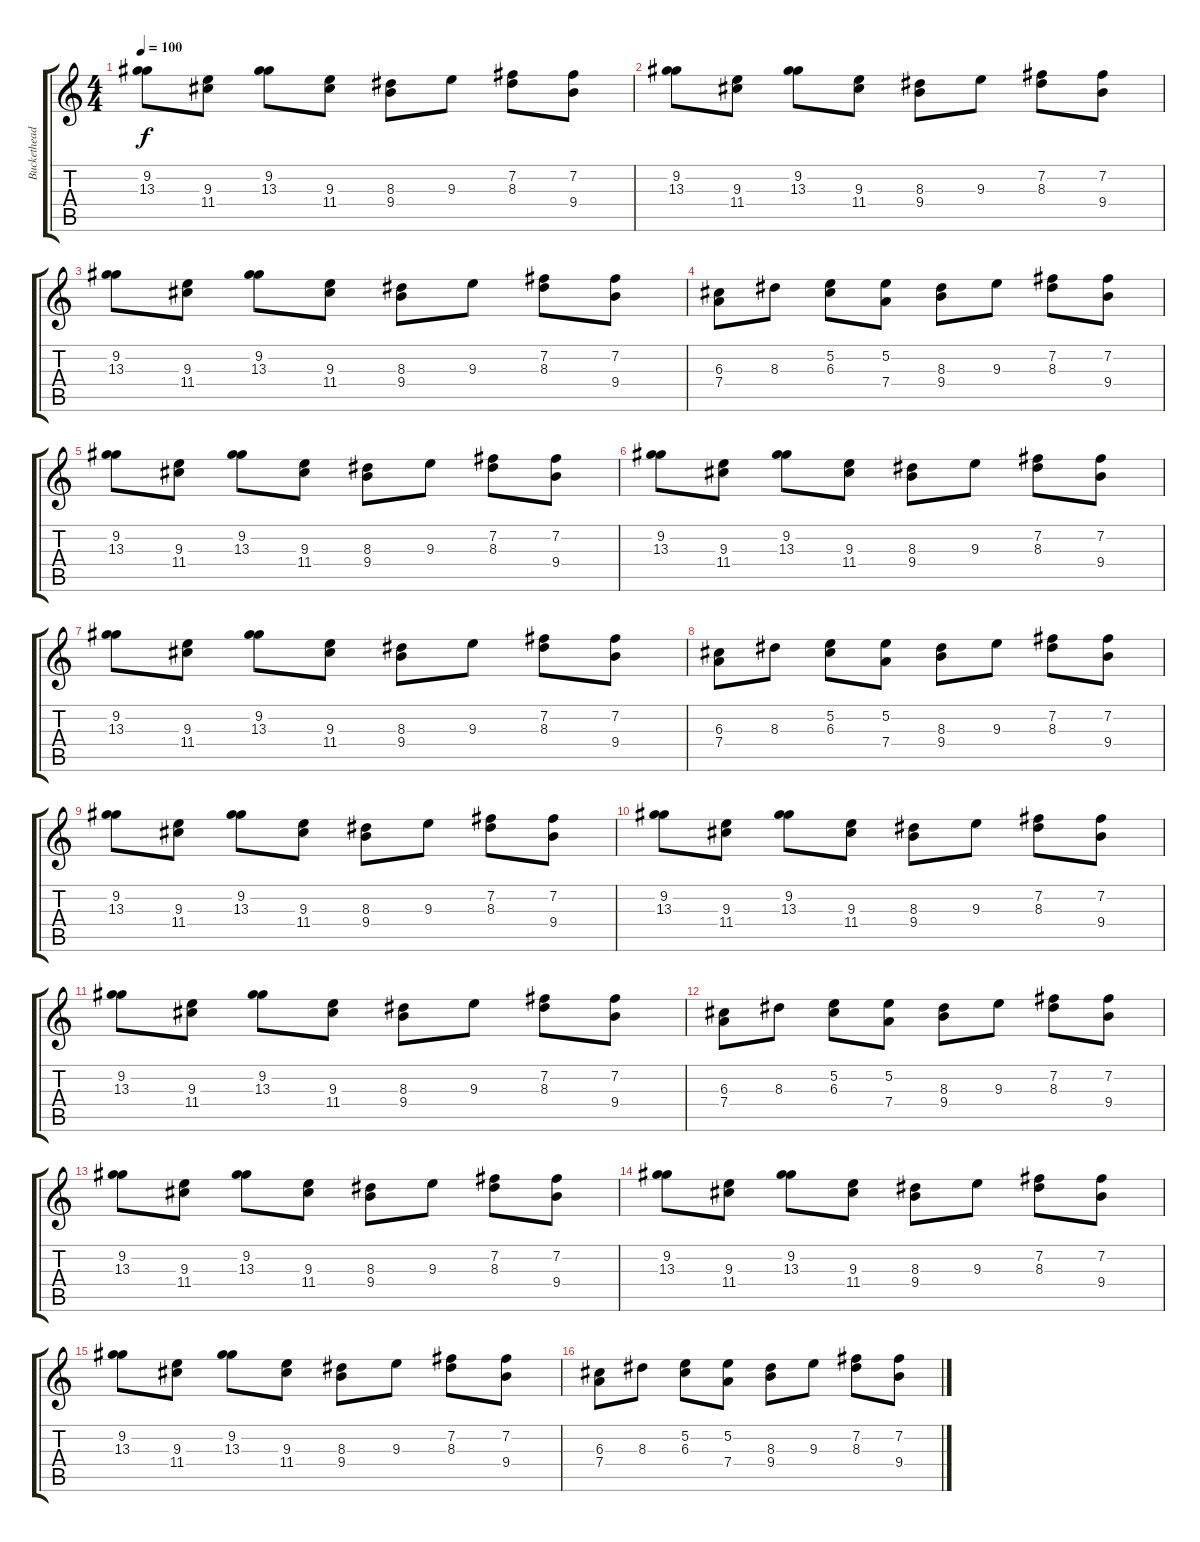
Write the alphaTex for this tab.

\track ("Buckethead Distortion" "Buckethead") {instrument distortionguitar}
\staff {score tabs}
\tuning (E4 B3 G3 D3 A2 E2) {hide}
\ts (4 4)
\tempo 100
\clef g2
\ks c
(9.2 13.3).8{dy f} (9.3 11.4).8 (9.2 13.3).8 (9.3 11.4).8 (8.3 9.4).8 9.3.8 (7.2 8.3).8 (7.2 9.4).8 |
(9.2 13.3).8 (9.3 11.4).8 (9.2 13.3).8 (9.3 11.4).8 (8.3 9.4).8 9.3.8 (7.2 8.3).8 (7.2 9.4).8 |
(9.2 13.3).8 (9.3 11.4).8 (9.2 13.3).8 (9.3 11.4).8 (8.3 9.4).8 9.3.8 (7.2 8.3).8 (7.2 9.4).8 |
(6.3 7.4).8 8.3.8 (5.2 6.3).8 (5.2 7.4).8 (8.3 9.4).8 9.3.8 (7.2 8.3).8 (7.2 9.4).8 |
(9.2 13.3).8 (9.3 11.4).8 (9.2 13.3).8 (9.3 11.4).8 (8.3 9.4).8 9.3.8 (7.2 8.3).8 (7.2 9.4).8 |
(9.2 13.3).8 (9.3 11.4).8 (9.2 13.3).8 (9.3 11.4).8 (8.3 9.4).8 9.3.8 (7.2 8.3).8 (7.2 9.4).8 |
(9.2 13.3).8 (9.3 11.4).8 (9.2 13.3).8 (9.3 11.4).8 (8.3 9.4).8 9.3.8 (7.2 8.3).8 (7.2 9.4).8 |
(6.3 7.4).8 8.3.8 (5.2 6.3).8 (5.2 7.4).8 (8.3 9.4).8 9.3.8 (7.2 8.3).8 (7.2 9.4).8 |
(9.2 13.3).8 (9.3 11.4).8 (9.2 13.3).8 (9.3 11.4).8 (8.3 9.4).8 9.3.8 (7.2 8.3).8 (7.2 9.4).8 |
(9.2 13.3).8 (9.3 11.4).8 (9.2 13.3).8 (9.3 11.4).8 (8.3 9.4).8 9.3.8 (7.2 8.3).8 (7.2 9.4).8 |
(9.2 13.3).8 (9.3 11.4).8 (9.2 13.3).8 (9.3 11.4).8 (8.3 9.4).8 9.3.8 (7.2 8.3).8 (7.2 9.4).8 |
(6.3 7.4).8 8.3.8 (5.2 6.3).8 (5.2 7.4).8 (8.3 9.4).8 9.3.8 (7.2 8.3).8 (7.2 9.4).8 |
(9.2 13.3).8 (9.3 11.4).8 (9.2 13.3).8 (9.3 11.4).8 (8.3 9.4).8 9.3.8 (7.2 8.3).8 (7.2 9.4).8 |
(9.2 13.3).8 (9.3 11.4).8 (9.2 13.3).8 (9.3 11.4).8 (8.3 9.4).8 9.3.8 (7.2 8.3).8 (7.2 9.4).8 |
(9.2 13.3).8 (9.3 11.4).8 (9.2 13.3).8 (9.3 11.4).8 (8.3 9.4).8 9.3.8 (7.2 8.3).8 (7.2 9.4).8 |
(6.3 7.4).8 8.3.8 (5.2 6.3).8 (5.2 7.4).8 (8.3 9.4).8 9.3.8 (7.2 8.3).8 (7.2 9.4).8
